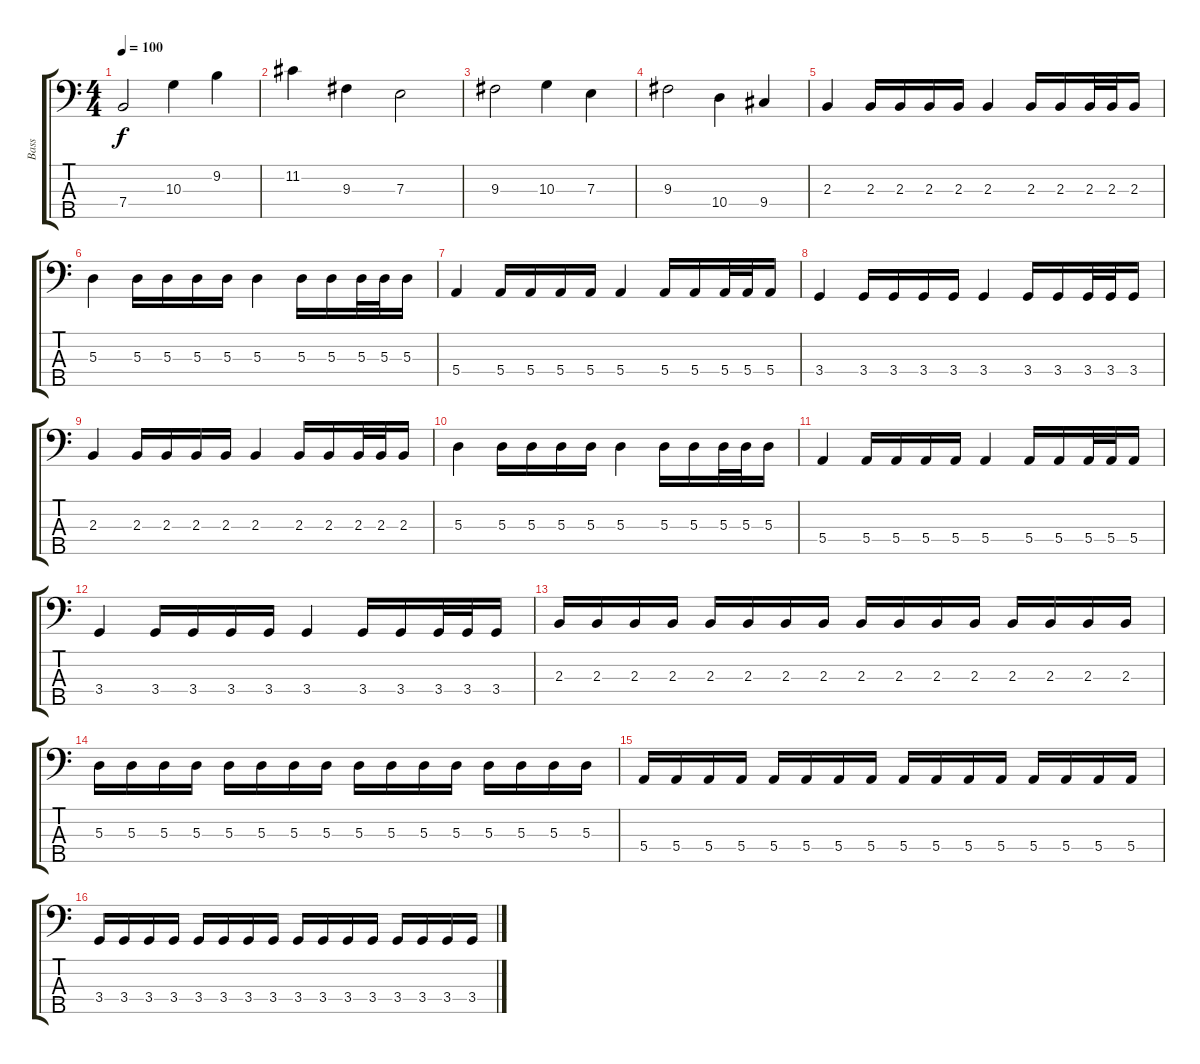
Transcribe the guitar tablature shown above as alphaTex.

\track ("Bass" "Bass") {instrument electricbassfinger}
\staff {score tabs}
\tuning (G2 D2 A1 E1 B0) {hide}
\ts (4 4)
\tempo 100
\clef f4
\ks c
7.4.2{dy f} 10.3.4 9.2.4 |
11.2.4 9.3.4 7.3.2 |
9.3.2 10.3.4 7.3.4 |
9.3.2 10.4.4 9.4.4 |
2.3.4 2.3.16 2.3.16 2.3.16 2.3.16 2.3.4 2.3.16 2.3.16 2.3.32 2.3.32 2.3.16 |
5.3.4 5.3.16 5.3.16 5.3.16 5.3.16 5.3.4 5.3.16 5.3.16 5.3.32 5.3.32 5.3.16 |
5.4.4 5.4.16 5.4.16 5.4.16 5.4.16 5.4.4 5.4.16 5.4.16 5.4.32 5.4.32 5.4.16 |
3.4.4 3.4.16 3.4.16 3.4.16 3.4.16 3.4.4 3.4.16 3.4.16 3.4.32 3.4.32 3.4.16 |
2.3.4 2.3.16 2.3.16 2.3.16 2.3.16 2.3.4 2.3.16 2.3.16 2.3.32 2.3.32 2.3.16 |
5.3.4 5.3.16 5.3.16 5.3.16 5.3.16 5.3.4 5.3.16 5.3.16 5.3.32 5.3.32 5.3.16 |
5.4.4 5.4.16 5.4.16 5.4.16 5.4.16 5.4.4 5.4.16 5.4.16 5.4.32 5.4.32 5.4.16 |
3.4.4 3.4.16 3.4.16 3.4.16 3.4.16 3.4.4 3.4.16 3.4.16 3.4.32 3.4.32 3.4.16 |
2.3.16 2.3.16 2.3.16 2.3.16 2.3.16 2.3.16 2.3.16 2.3.16 2.3.16 2.3.16 2.3.16 2.3.16 2.3.16 2.3.16 2.3.16 2.3.16 |
5.3.16 5.3.16 5.3.16 5.3.16 5.3.16 5.3.16 5.3.16 5.3.16 5.3.16 5.3.16 5.3.16 5.3.16 5.3.16 5.3.16 5.3.16 5.3.16 |
5.4.16 5.4.16 5.4.16 5.4.16 5.4.16 5.4.16 5.4.16 5.4.16 5.4.16 5.4.16 5.4.16 5.4.16 5.4.16 5.4.16 5.4.16 5.4.16 |
3.4.16 3.4.16 3.4.16 3.4.16 3.4.16 3.4.16 3.4.16 3.4.16 3.4.16 3.4.16 3.4.16 3.4.16 3.4.16 3.4.16 3.4.16 3.4.16
